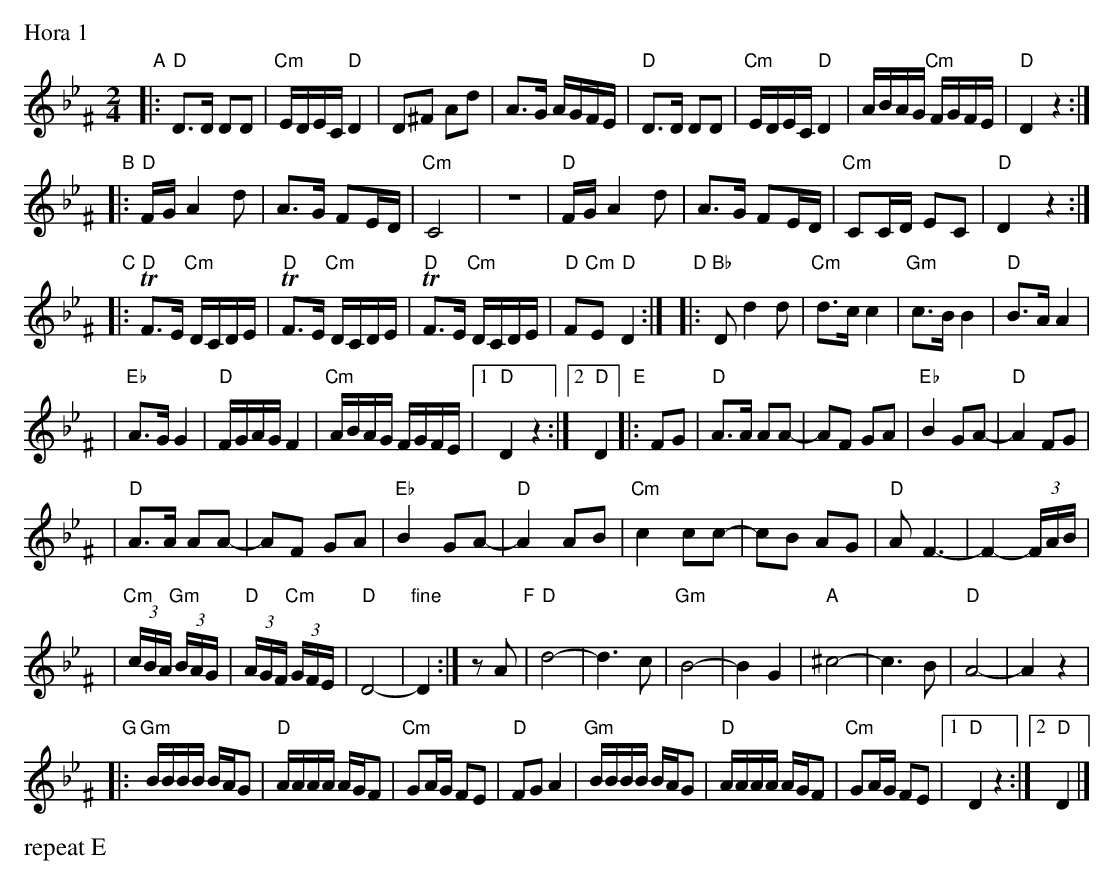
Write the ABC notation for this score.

X:1
M: 2/4
L: 1/16
P: Hora 1
K: Dphr^F
"A"\
|:"D"D3D D2D2 | "Cm"EDEC "D"D4 | D2^F2 A2d2 | A3G AGFE \
| "D"D3D D2D2 | "Cm"EDEC "D"D4 | ABAG "Cm"FGFE | "D"D4 z4 :|
"B"\
|:"D"FG A4 d2 | A3G F2ED | "Cm"C8 | z8 \
| "D"FG A4 d2 | A3G F2ED | "Cm"C2CD E2C2 | "D"D4 z4 :|
"C"\
|: "D"TF3E "Cm"DCDE | "D"TF3E "Cm"DCDE | "D"TF3E "Cm"DCDE | "D"F2"Cm"E2 "D"D4 :| \
"D"\
|:"Bb"D2 d4 d2 | "Cm"d3c c4 | "Gm"c3B B4 | "D"B3A A4 |
| "Eb"A3G G4 | "D"FGAG F4 | "Cm"ABAG FGFE |1 "D"D4 z4 :|2 "D"D4 \
"E"\
|: F2G2 \
| "D"A3A A2A2- | A2F2 G2A2 | "Eb"B4 G2A2- | "D"A4 F2G2 |
| "D"A3A A2A2- | A2F2 G2A2 | "Eb"B4 G2A2- | "D"A4 A2B2 \
| "Cm"c4 c2c2- | c2B2 A2G2 | "D"A2 F6- | F4- (3FAB |
| "Cm"(3cBA "Gm"(3BAG | "D"(3AGF "Cm"(3GFE | "D"D8- | "fine"D4 :| \
z2A2 \
"F"\
| "D"d8- | d6 c2 | "Gm"B8- | B4 G4 \
| "A"^c8- | c6 B2 | "D"A8- | A4 z4 |
"G"\
|:"Gm"BBBB BAG2 | "D"AAAA AGF2 | "Cm"G2AG F2E2 | "D"F2G2 A4 \
| "Gm"BBBB BAG2 | "D"AAAA AGF2 | "Cm"G2AG F2E2 |1"D"D4 z4 :|2 "D"D4 |]
